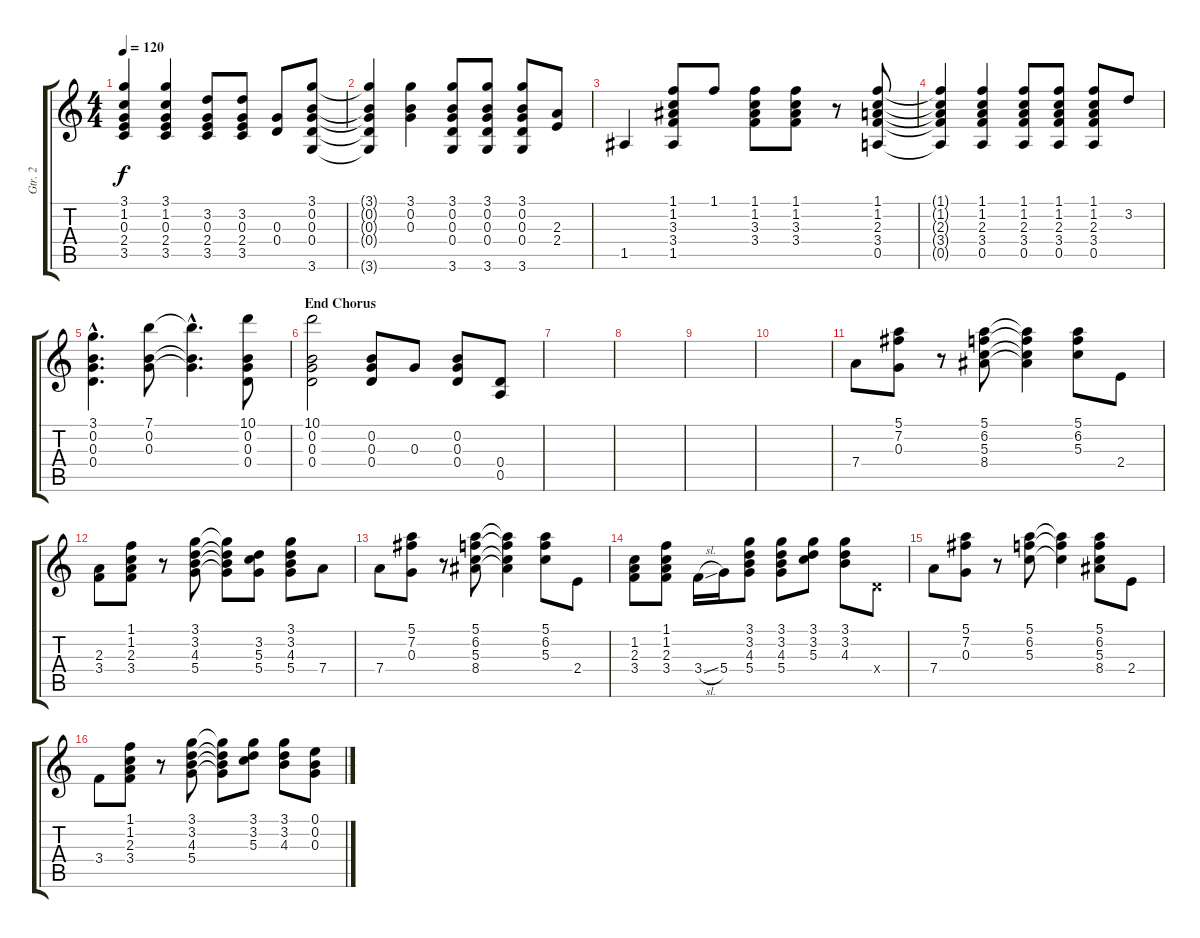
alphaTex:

\track ("Gtr. 2" "Gtr. 2") {instrument electricguitarclean}
\staff {score tabs}
\tuning (E4 B3 G3 D3 A2 E2) {hide}
\ts (4 4)
\tempo 120
\clef g2
\ks c
(3.1 1.2 0.3 2.4 3.5).4{dy f} (3.1 1.2 0.3 2.4 3.5).4 (3.2 0.3 2.4 3.5).8 (3.2 0.3 2.4 3.5).8 (0.3 0.4).8 (3.1 0.2 0.3 0.4 3.6).8 |
(3.1{t} 0.2{t} 0.3{t} 0.4{t} 3.6{t}).4 (3.1 0.2 0.3).4 (3.1 0.2 0.3 0.4 3.6).8 (3.1 0.2 0.3 0.4 3.6).8 (3.1 0.2 0.3 0.4 3.6).8 (2.3 2.4).8 |
1.5.4 (1.1 1.2 3.3 3.4 1.5).8 1.1.8 (1.1 1.2 3.3 3.4).8 (1.1 1.2 3.3 3.4).8 r.8 (1.1 1.2 2.3 3.4 0.5).8 |
(1.1{t} 1.2{t} 2.3{t} 3.4{t} 0.5{t}).4 (1.1 1.2 2.3 3.4 0.5).4 (1.1 1.2 2.3 3.4 0.5).8 (1.1 1.2 2.3 3.4 0.5).8 (1.1 1.2 2.3 3.4 0.5).8 3.2.8 |
(3.1{hac} 0.2{hac} 0.3{hac} 0.4{hac}).4{d} (7.1 0.2 0.3).8 (7.1{hac t} 0.2{hac t} 0.3{hac t}).4{d} (10.1 0.2 0.3 0.4).8 |
\section ("" "End Chorus")
(10.1 0.2 0.3 0.4).2 (0.2 0.3 0.4).8 0.3.8 (0.2 0.3 0.4).8 (0.4 0.5).8 |
|
|
|
|
7.4.8 (5.1 7.2 0.3).8 r.8 (5.1 6.2 5.3 8.4).8 (5.1{t} 6.2{t} 5.3{t} 8.4{t}).4 (5.1 6.2 5.3).8 2.4.8 |
(2.3 3.4).8 (1.1 1.2 2.3 3.4).8 r.8 (3.1 3.2 4.3 5.4).8 (3.1{t} 3.2{t} 4.3{t} 5.4{t}).8 (3.2 5.3 5.4).8 (3.1 3.2 4.3 5.4).8 7.4.8 |
7.4.8 (5.1 7.2 0.3).8 r.8 (5.1 6.2 5.3 8.4).8 (5.1{t} 6.2{t} 5.3{t} 8.4{t}).4 (5.1 6.2 5.3).8 2.4.8 |
(1.2 2.3 3.4).8 (1.1 1.2 2.3 3.4).8 3.4{sl}.16 5.4.16 (3.1 3.2 4.3 5.4).8 (3.1 3.2 4.3 5.4).8 (3.1 3.2 5.3).8 (3.1 3.2 4.3).8 0.4{x}.8 |
7.4.8 (5.1 7.2 0.3).8 r.8 (5.1 6.2 5.3).8 (5.1{t} 6.2{t} 5.3{t}).4 (5.1 6.2 5.3 8.4).8 2.4.8 |
3.4.8 (1.1 1.2 2.3 3.4).8 r.8 (3.1 3.2 4.3 5.4).8 (3.1{t} 3.2{t} 4.3{t} 5.4{t}).8 (3.1 3.2 5.3).8 (3.1 3.2 4.3).8 (0.1 0.2 0.3).8
